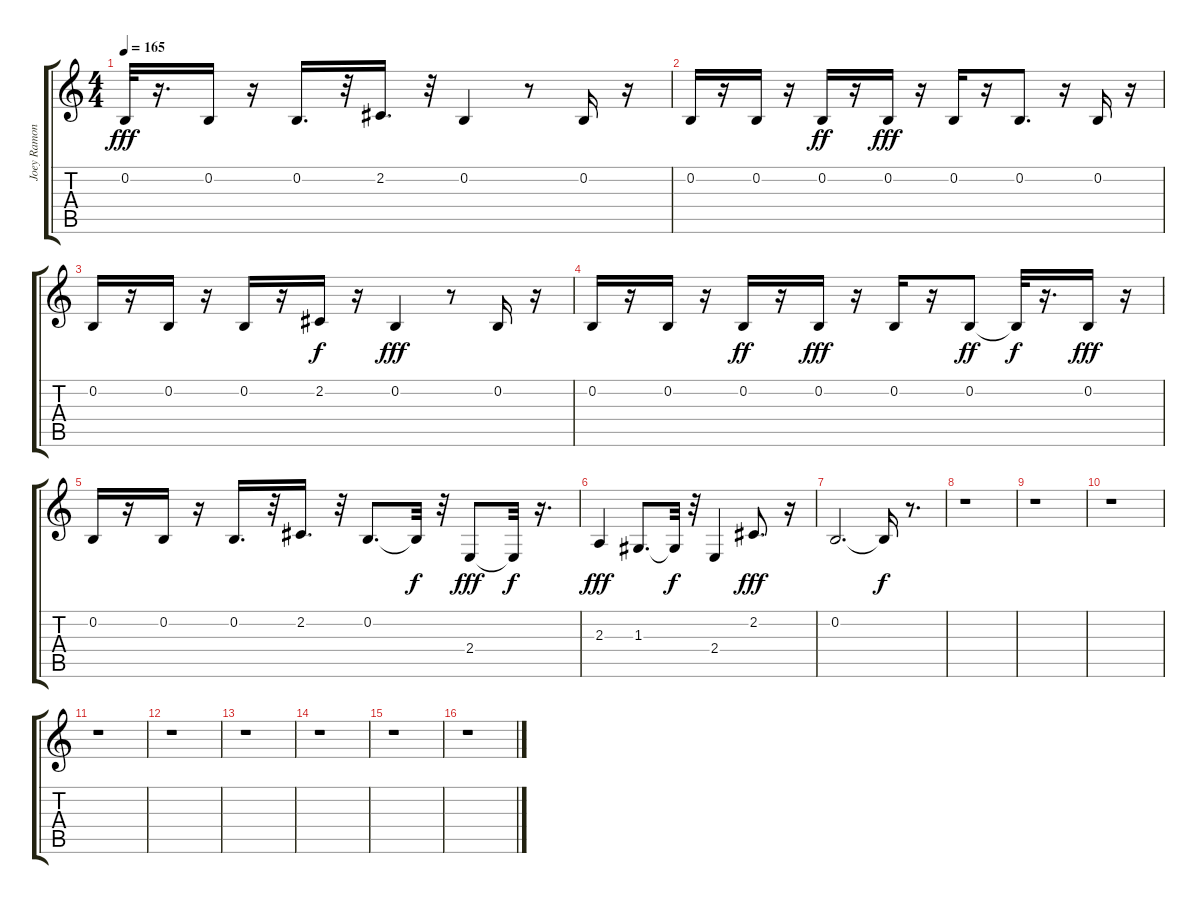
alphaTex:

\track ("Joey Ramone" "Joey Ramon") {instrument brightacousticpiano}
\staff {score tabs}
\tuning (E4 B3 G3 D3 A2 E2) {hide}
\ts (4 4)
\tempo 165
\clef g2
\ks c
0.2.32{dy fff} r.16{d} 0.2.16 r.16 0.2.16{d} r.32 2.2.16{d} r.32 0.2.4 r.8 0.2.16 r.16 |
0.2.16 r.16 0.2.16 r.16 0.2.16{dy ff} r.16 0.2.16{dy fff} r.16 0.2.16 r.16 0.2.8{d} r.16 0.2.16 r.16 |
0.2.16 r.16 0.2.16 r.16 0.2.16 r.16 2.2.16{dy f} r.16 0.2.4{dy fff} r.8 0.2.16 r.16 |
0.2.16 r.16 0.2.16 r.16 0.2.16{dy ff} r.16 0.2.16{dy fff} r.16 0.2.16 r.16 0.2.8{dy ff} 0.2{t}.32{dy f} r.16{d} 0.2.16{dy fff} r.16 |
0.2.16 r.16 0.2.16 r.16 0.2.16{d} r.32 2.2.16{d} r.32 0.2.8{d} 0.2{t}.32{dy f} r.32 2.4.8{dy fff} 2.4{t}.32{dy f} r.16{d} |
2.3.4{dy fff} 1.3.8{d} 1.3{t}.32{dy f} r.32 2.4.4 2.2.8{d dy fff} r.16 |
0.2.2{d} 0.2{t}.16{dy f} r.8{d} |
r.1 |
r.1 |
r.1 |
r.1 |
r.1 |
r.1 |
r.1 |
r.1 |
r.1
